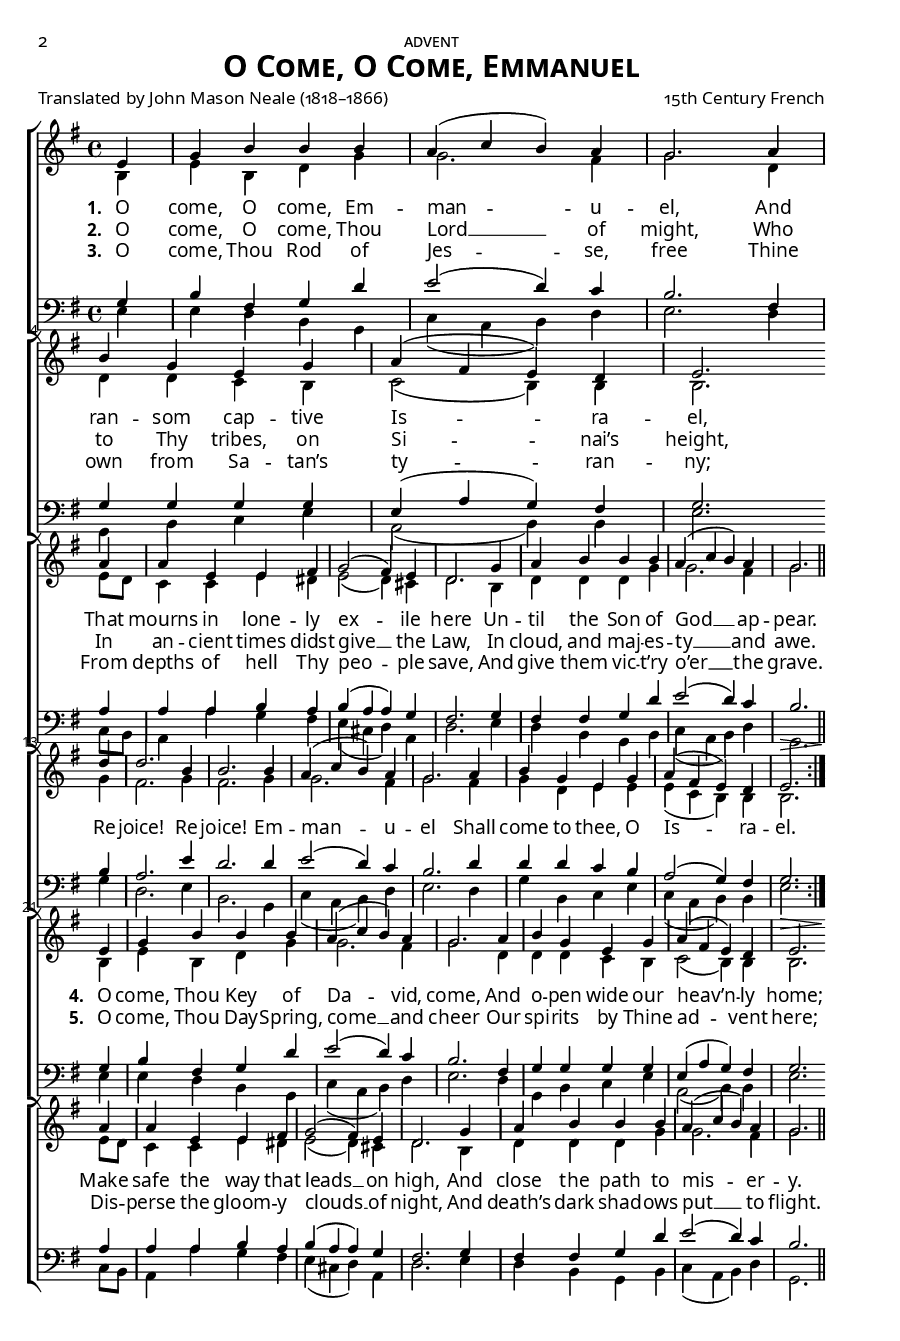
\version "2.14.2"
\include "util.ly"
\header {
  title = \markup{\override #'(font-name . "Garamond Premier Pro Semibold"){ \abs-fontsize #15 \smallCapsOldStyle"O Come, O Come, Emmanuel"}}
  poet = \markup\oldStyleNum"Translated by John Mason Neale (1818–1866)"
  composer = \markup\oldStyleNum"15th Century French"
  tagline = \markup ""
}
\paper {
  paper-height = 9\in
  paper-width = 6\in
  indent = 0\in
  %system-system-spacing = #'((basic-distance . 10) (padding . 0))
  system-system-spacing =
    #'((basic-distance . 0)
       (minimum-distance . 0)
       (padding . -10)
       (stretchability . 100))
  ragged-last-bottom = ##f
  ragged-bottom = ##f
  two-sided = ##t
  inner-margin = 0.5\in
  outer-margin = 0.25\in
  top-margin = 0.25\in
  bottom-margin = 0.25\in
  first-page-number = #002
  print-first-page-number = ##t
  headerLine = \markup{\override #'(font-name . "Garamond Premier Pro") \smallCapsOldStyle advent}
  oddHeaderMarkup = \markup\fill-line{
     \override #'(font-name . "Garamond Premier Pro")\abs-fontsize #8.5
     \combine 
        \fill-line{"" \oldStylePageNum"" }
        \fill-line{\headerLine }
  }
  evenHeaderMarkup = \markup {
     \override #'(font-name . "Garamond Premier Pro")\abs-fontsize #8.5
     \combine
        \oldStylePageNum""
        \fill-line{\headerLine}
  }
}
#(set-global-staff-size 15) \paper{ #(define fonts (make-pango-font-tree "GoudyOlSt BT" "Garamond Premier Pro" "Garamond Premier Pro" (/ 15 20))) }
global = {
  \key g \major
  \time 4/4
  \autoBeamOff
  \override DynamicLineSpanner #'staff-padding = #0.0
  \override DynamicLineSpanner #'Y-extent = #'(-1 . 1)
}

sopMusic = \relative c' {
  \repeat volta 2{
    \partial 4 e4 |
    g b b b |
    a( c b) a |
    g2. a4 |
    b g e g |
    
    a( fis e) d |
    e2. \bar""\break a4 |
    a e e fis |
    g2( fis4) e |
    
    d2. g4 |
    a b b b |
    a( c b) a |
    \partial 2. g2. \bar "||" \break
    
    \partial 4 d'4 |
    d2. b4 |
    b2. b4 |
    a( c b) a |
    g2. a4 |
    b g e g |
    a( fis e) d |
    \partial 2. <<e2. {s2^\> s8. s16\!}>> \break
  }
  
  
  
  \partial 4 e4 |
  g b b b |
  a( c b) a |
  g2. a4 |
  b g e g |
  
  a( fis e) d |
  e2. \bar""\break a4 |
  a e e fis |
  g2( fis4) e |
  
  d2. g4 |
  a b b b |
  a( c b) a |
  \partial 2. g2. \bar "||" \break
}
sopWords = \lyricmode {
  
}

altoMusic = \relative c' {
  b4 |
  e b d g |
  g2. fis4 |
  g2. d4 |
  d d c b |
  
  c2(  b4) b |
  b2. e8[ d] |
  c4 c e dis |
  e2( d4) cis |
  
  d2. b4 |
  d d d g |
  g2. fis4 |
  g2. |
  
  g4 |
  fis2. g4 |
  fis2. g4 |
  g2. fis4 |
  g2. fis4 |
  g d e e |
  e( c b) b |
  b2.
  
  
  
  
  b4 |
  e b d g |
  g2. fis4 |
  g2. d4 |
  d d c b |
  
  c2(  b4) b |
  b2. e8[ d] |
  c4 c e dis |
  e2( d4) cis |
  
  d2. b4 |
  d d d g |
  g2. fis4 |
  g2. |
}
altoWords = \lyricmode {
  \dropLyricsVII
  \set stanza = #"1. "
  O come, O come, Em -- man -- u -- el,  And ran -- som cap -- tive Is -- ra -- el,
  That mourns in lone -- ly ex -- ile here  Un -- til the Son of God __ ap -- pear.
  Re -- joice! Re -- joice! Em -- man -- u -- el Shall come to thee, O Is -- ra -- el.
  
  
  \set stanza = #"4. "
  O come, Thou Key of Da -- vid, come, And o -- pen wide our heav’n -- ly home;
  Make safe the way that leads __ on high, And close the path to mis -- er -- y.
}
altoWordsII = \lyricmode {
  \dropLyricsVII
%\markup\italic
  \set stanza = #"2. "
  O come, O come, Thou Lord __ of might, Who to Thy tribes, on Si -- nai’s height,
  In an -- cient times didst give __ the Law, In cloud, and maj -- es -- ty __ and awe.
  
  \repeat unfold 16 \skip1
  \set stanza = #"5. "
  O come, Thou Day -- Spring, come __ and cheer Our spi -- rits by Thine ad -- vent here;
  Dis -- perse the gloom -- y clouds __ of night, And death’s dark shad -- ows put __ to flight.
  
}
altoWordsIII = \lyricmode {
  \dropLyricsVII
  \set stanza = #"3. "
  O come, Thou Rod of Jes -- se, free Thine own from Sa -- tan’s ty -- ran -- ny;
  From depths of hell Thy peo -- ple save, And give them vic -- t’ry o’er __ the grave.
}
altoWordsIV = \lyricmode {
}
altoWordsV = \lyricmode {
}
altoWordsVI = \lyricmode {
  %\set stanza = #"6. "
}
tenorMusic = \relative c' {
  g4 |
  b fis g d' |
  e2( d4) c |
  b2. fis4 |
  g g g g |
  
  e( a g) fis |
  g2. a4 |
  a a b a |
  b( a a) g |
  
  fis2. g4 |
  fis fis g d' |
  e2( d4) c |
  b2. |
  
  b4 |
  a2. e'4 |
  d2. d4 |
  e2( d4) c |
  b2. d4 |
  d d c b |
  a2( g4) fis |
  <<g2. {s2_\> s8. s16\!}>>
  
  
  
  
  g4 |
  b fis g d' |
  e2( d4) c |
  b2. fis4 |
  g g g g |
  
  e( a g) fis |
  g2. a4 |
  a a b a |
  b( a a) g |
  
  fis2. g4 |
  fis fis g d' |
  e2( d4) c |
  b2. |
}
tenorWords = \lyricmode {

}

bassMusic = \relative c {
  e4 |
  e d b g |
  c( a b) d |
  e2. d4 |
  g, b c e |
  
  a,2( b4) b |
  e2. c8[ b] |
  a4 a' g fis |
  e( cis d) a |
  
  d2. e4 |
  d b g b |
  c( a b) d |
  g,2. |
  
  g'4 |
  d2. e4 |
  b2. g4 |
  c( a b) d |
  e2. d4 |
  g b, c e |
  c( a b) b |
  e2.
  
  
  
  
  e4 |
  e d b g |
  c( a b) d |
  e2. d4 |
  g, b c e |
  
  a,2( b4) b |
  e2. c8[ b] |
  a4 a' g fis |
  e( cis d) a |
  
  d2. e4 |
  d b g b |
  c( a b) d |
  g,2. |
}
bassWords = \lyricmode {

}

\score {
  <<
   \new ChoirStaff <<
%    \new Lyrics = sopranos \with { \override VerticalAxisGroup #'nonstaff-relatedstaff-spacing = #'((basic-distance . 1)) }
    \new Staff = women <<
      \new Voice = "sopranos" { \voiceOne << \global \sopMusic >> }
      \new Voice = "altos" { \voiceTwo << \global \altoMusic >> }
    >>
    \new Lyrics \with { alignAboveContext = #"women" \override VerticalAxisGroup #'nonstaff-relatedstaff-spacing = #'((basic-distance . 1))} \lyricsto "sopranos" \sopWords
    \new Lyrics = "altosVI"  \with { alignBelowContext = #"women" \override VerticalAxisGroup #'nonstaff-relatedstaff-spacing = #'((basic-distance . 1)) } \lyricsto "sopranos" \altoWordsVI
    \new Lyrics = "altosV"  \with { alignBelowContext = #"women" \override VerticalAxisGroup #'nonstaff-relatedstaff-spacing = #'((basic-distance . 1)) } \lyricsto "sopranos" \altoWordsV
    \new Lyrics = "altosIV"  \with { alignBelowContext = #"women" \override VerticalAxisGroup #'nonstaff-relatedstaff-spacing = #'((basic-distance . 1)) } \lyricsto "sopranos" \altoWordsIV
    \new Lyrics = "altosIII"  \with { alignBelowContext = #"women" \override VerticalAxisGroup #'nonstaff-relatedstaff-spacing = #'((basic-distance . 1)) } \lyricsto "sopranos" \altoWordsIII
    \new Lyrics = "altosII"  \with { alignBelowContext = #"women" \override VerticalAxisGroup #'nonstaff-relatedstaff-spacing = #'((basic-distance . 1)) } \lyricsto "sopranos" \altoWordsII
    \new Lyrics = "altos"  \with { alignBelowContext = #"women" \override VerticalAxisGroup #'nonstaff-relatedstaff-spacing = #'((basic-distance . 1)) } \lyricsto "sopranos" \altoWords
   \new Staff = men <<
      \clef bass
      \new Voice = "tenors" { \voiceOne << \global \tenorMusic >> }
      \new Voice = "basses" { \voiceTwo << \global \bassMusic >> }
    >>
    \new Lyrics \with { alignAboveContext = #"men" \override VerticalAxisGroup #'nonstaff-relatedstaff-spacing = #'((basic-distance . 1)) } \lyricsto "tenors" \tenorWords
    \new Lyrics \with { alignBelowContext = #"men" \override VerticalAxisGroup #'nonstaff-relatedstaff-spacing = #'((basic-distance . 1)) } \lyricsto "basses" \bassWords
  >>
%    \new PianoStaff << \new Staff { \new Voice { \pianoRH } } \new Staff { \clef "bass" \pianoLH } >>
  >>
  \midi {
    \tempo 4 = 90
    \set Staff.midiInstrument = "flute"
  }
  \layout {
    \context {
      \Score
      %\override SpacingSpanner #'base-shortest-duration = #(ly:make-moment 1 8)
      %\override SpacingSpanner #'common-shortest-duration = #(ly:make-moment 1 4)
    }
    \context {
      % Remove all empty staves
      % \Staff \RemoveEmptyStaves \override VerticalAxisGroup #'remove-first = ##t
    }
  }
}
